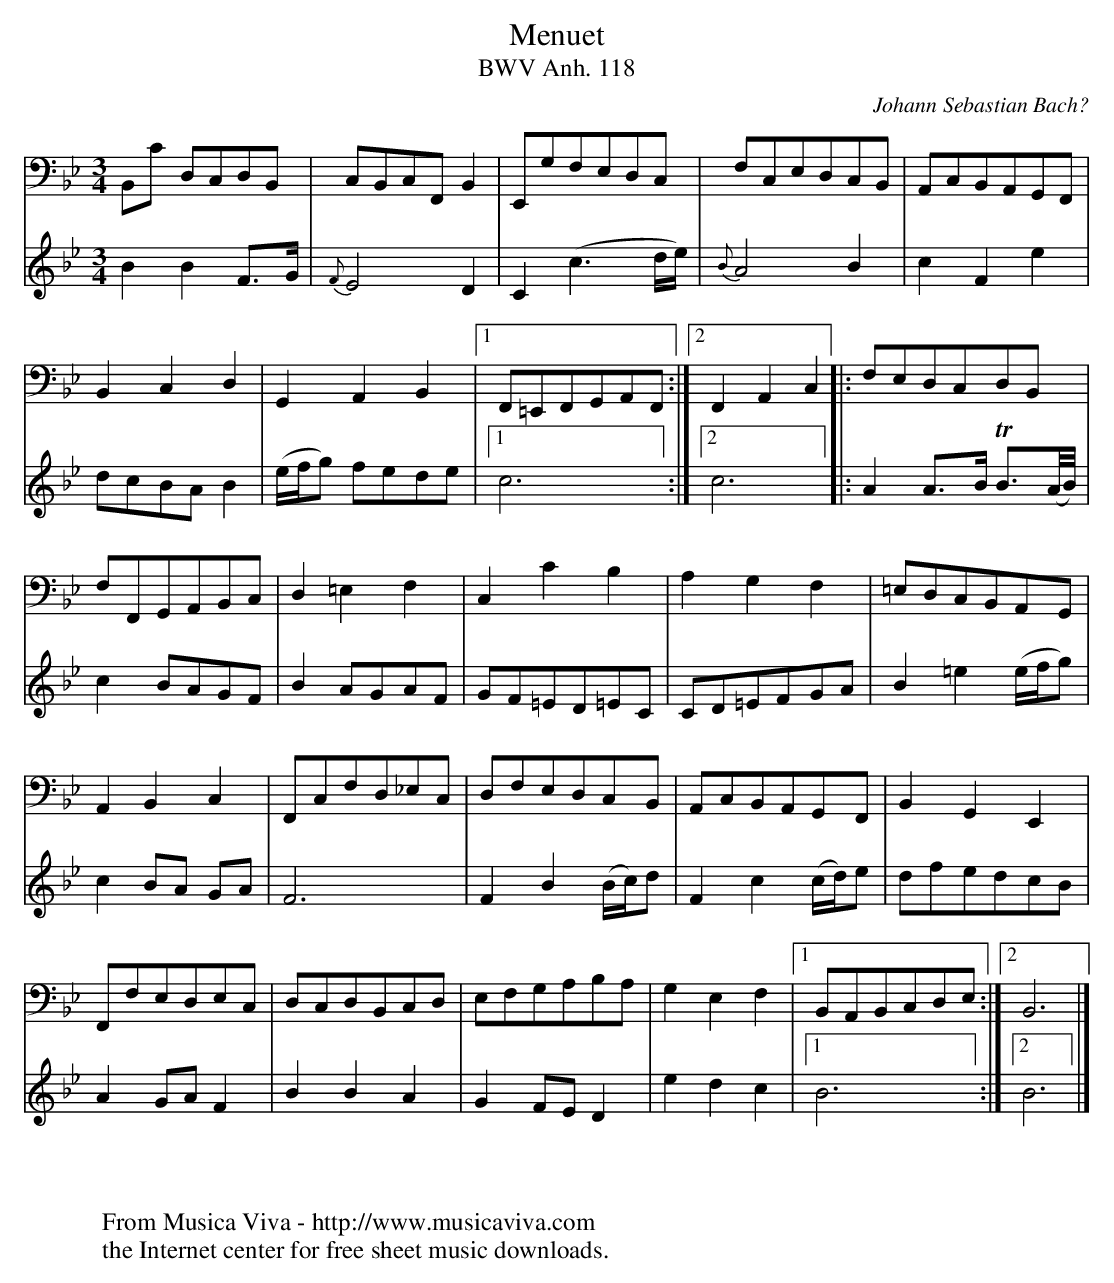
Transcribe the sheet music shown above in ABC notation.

X:1
T:Menuet
T:BWV Anh. 118
C:Johann Sebastian Bach?
V:2 bass
M:3/4
L:1/8
K:Bb
V:1
B2 B2 F>G|{F}E4 D2|C2 (c3d/e/)|{B}A4 B2|c2 F2 e2|
V:2
B,,C D,C,D,B,,|C,B,,C,F,,B,,2|E,,G,F,E,D,C,|F,C,E,D,C,B,,|A,,C,B,,A,,G,,F,,|
V:1
dcBA B2|(e/f/g) fede|[1c6:|[2c6|:A2 A>B TB3/2(A//B//)|
V:2
B,,2 C,2 D,2|G,,2 A,,2 B,,2|[1F,,=E,,F,,G,,A,,F,,:|[2F,,2 A,,2 C,2|:F,E,D,C,D,B,,|
V:1
c2 BAGF|B2 AGAF|GF=ED=EC|CD=EFGA|B2 =e2 (e/f/g)|
V:2
F,F,,G,,A,,B,,C,|D,2 =E,2 F,2|C,2 C2 B,2|A,2 G,2 F,2|=E,D,C,B,,A,,G,,|
V:1
c2 BA GA|F6|F2 B2 (B/c/)d|F2 c2 (c/d/)e|dfedcB|
V:2
A,,2 B,,2 C,2|F,,C,F,D,_E,C,|D,F,E,D,C,B,,|A,,C,B,,A,,G,,F,,|B,,2 G,,2 E,,2|
V:1
A2 GA F2|B2 B2 A2|G2 FE D2|e2 d2 c2|[1B6:|[2B6|]
V:2
F,,F,E,D,E,C,|D,C,D,B,,C,D,|E,F,G,A,B,A,|G,2 E,2 F,2|[1B,,A,,B,,C,D,E,:|[2B,,6|]
W:
W:
W:  From Musica Viva - http://www.musicaviva.com
W:  the Internet center for free sheet music downloads.
